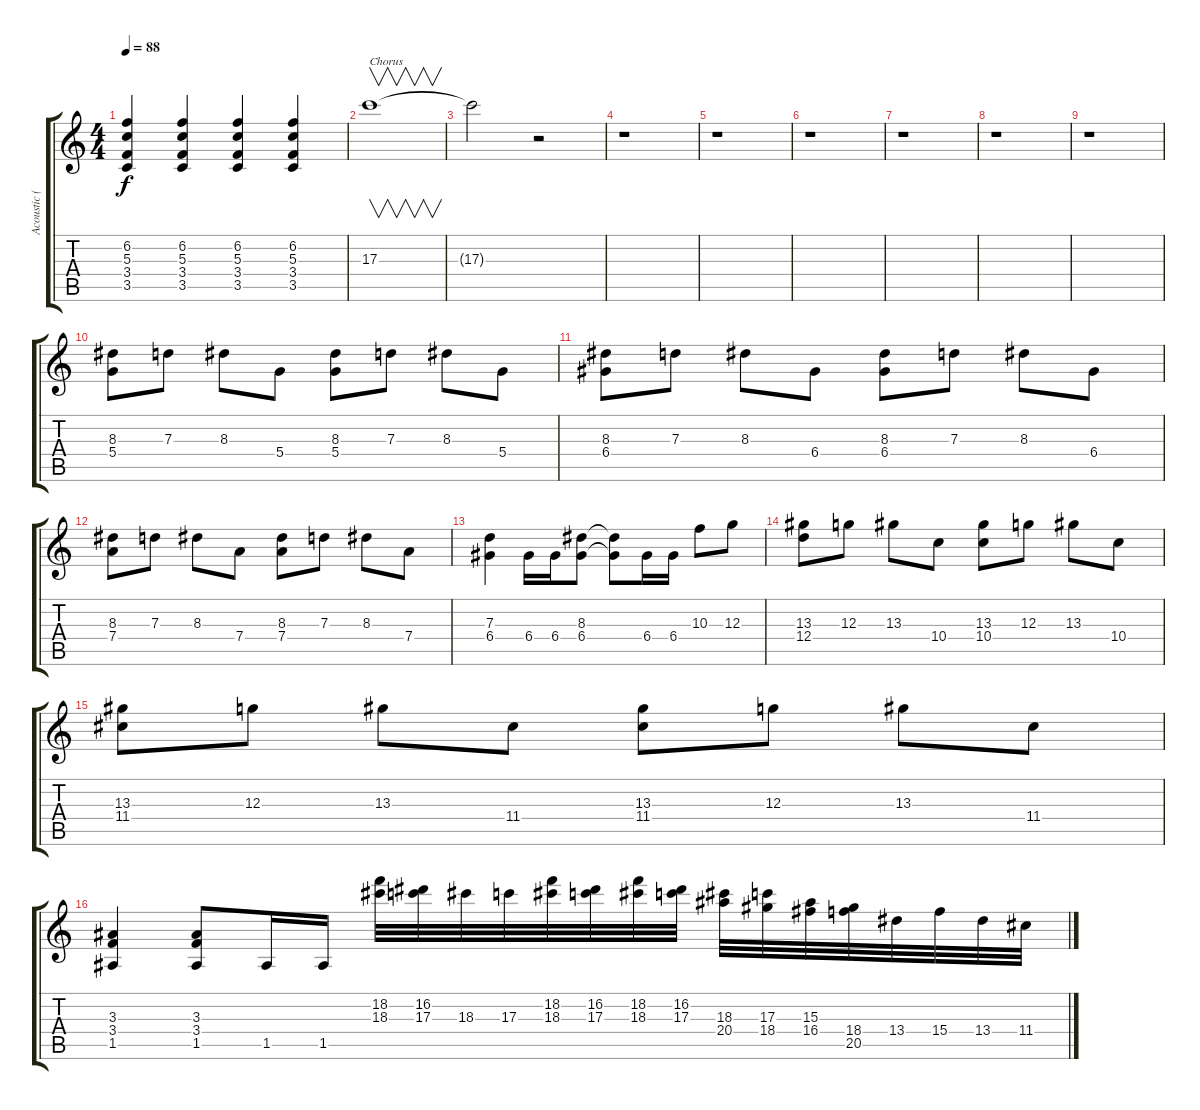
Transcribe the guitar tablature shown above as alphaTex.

\track ("Acoustic (Intro) / Rhythm" "Acoustic (") {instrument acousticguitarsteel}
\staff {score tabs}
\tuning (E4 B3 G3 D3 A2 D2) {hide}
\ts (4 4)
\tempo 88
\clef g2
\ks c
(6.2 5.3 3.4 3.5).4{dy f} (6.2 5.3 3.4 3.5).4 (6.2 5.3 3.4 3.5).4 (6.2 5.3 3.4 3.5).4 |
17.3.1{v txt "Chorus"} |
17.3{t}.2 r.2 |
r.1 |
r.1 |
r.1 |
r.1 |
r.1 |
r.1 |
(8.3 5.4).8 7.3.8 8.3.8 5.4.8 (8.3 5.4).8 7.3.8 8.3.8 5.4.8 |
(8.3 6.4).8 7.3.8 8.3.8 6.4.8 (8.3 6.4).8 7.3.8 8.3.8 6.4.8 |
(8.3 7.4).8 7.3.8 8.3.8 7.4.8 (8.3 7.4).8 7.3.8 8.3.8 7.4.8 |
(7.3 6.4).4 6.4.16 6.4.16 (8.3 6.4).8 (8.3{t} 6.4{t}).8 6.4.16 6.4.16 10.3.8 12.3.8 |
(13.3 12.4).8 12.3.8 13.3.8 10.4.8 (13.3 10.4).8 12.3.8 13.3.8 10.4.8 |
(13.3 11.4).8 12.3.8 13.3.8 11.4.8 (13.3 11.4).8 12.3.8 13.3.8 11.4.8 |
(3.3 3.4 1.5).4 (3.3 3.4 1.5).8 1.5.16 1.5.16 (18.2 18.3).32 (16.2 17.3).32 18.3.32 17.3.32 (18.2 18.3).32 (16.2 17.3).32 (18.2 18.3).32 (16.2 17.3).32 (18.3 20.4).32 (17.3 18.4).32 (15.3 16.4).32 (18.4 20.5).32 13.4.32 15.4.32 13.4.32 11.4.32
